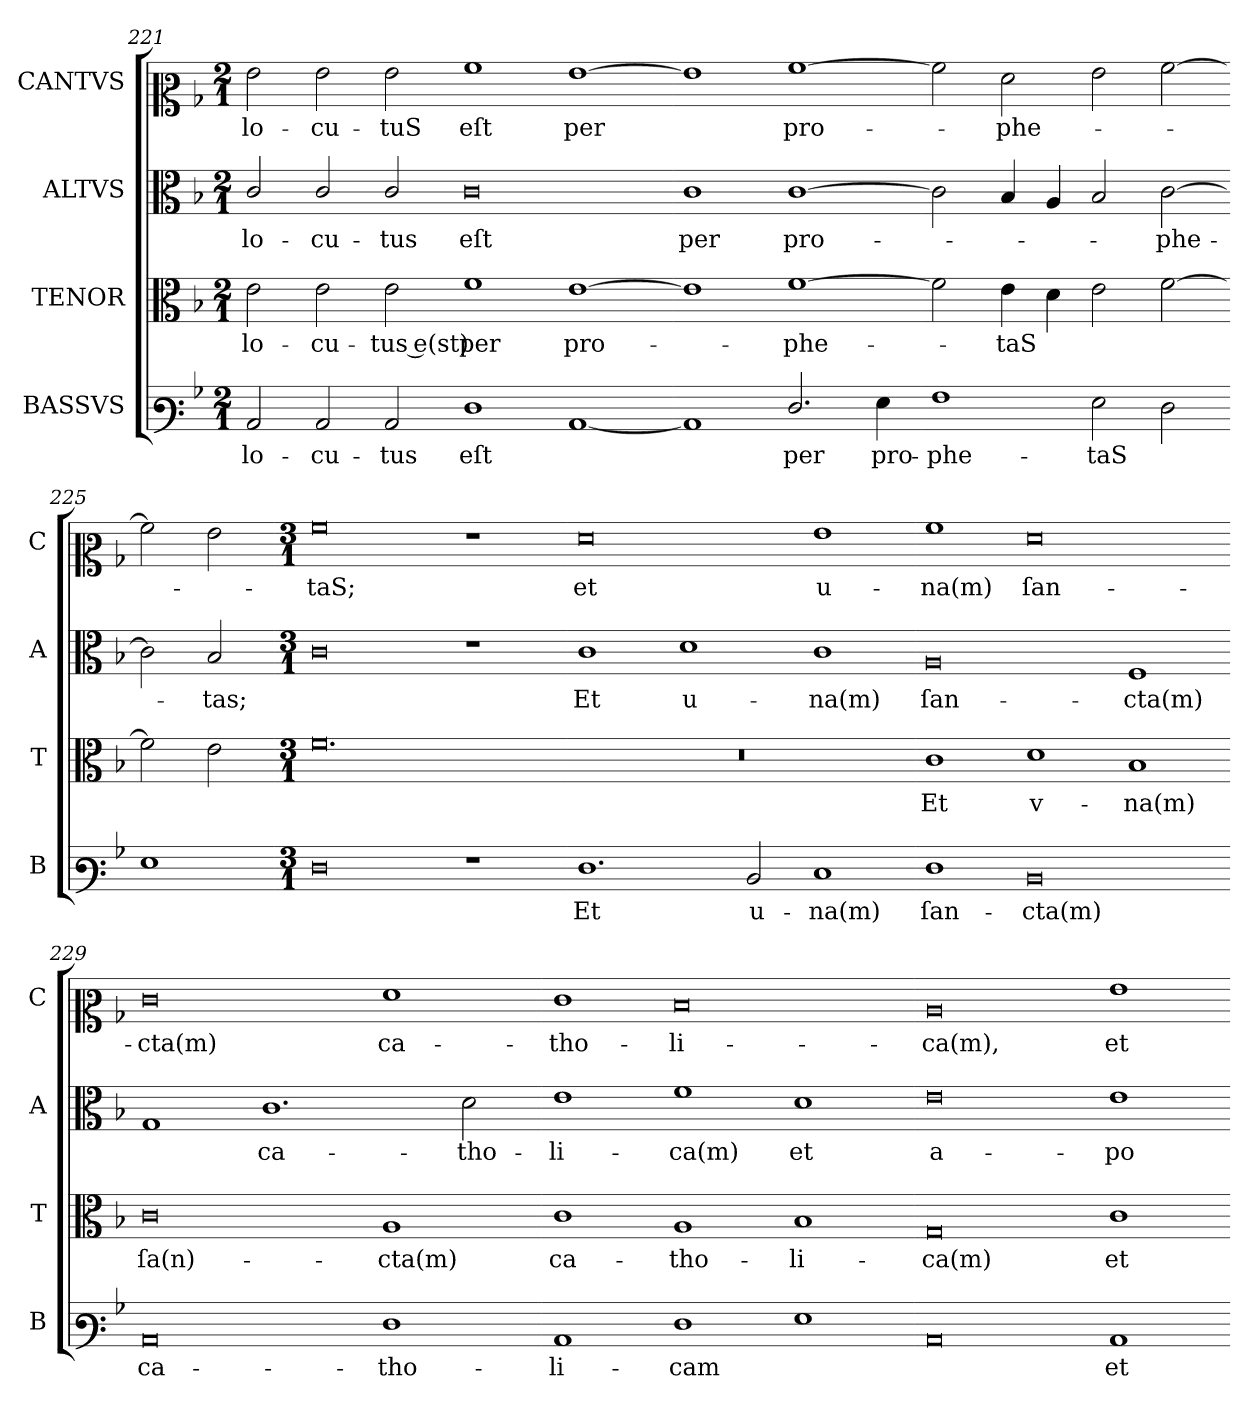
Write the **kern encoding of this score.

**kern	**text	**kern	**text	**kern	**text	**kern	**text
*part4	*part4	*part3	*part3	*part2	*part2	*part1	*part1
*staff4	*staff4	*staff3	*staff3	*staff2	*staff2	*staff1	*staff1
*I"BASSVS	*	*I"TENOR	*	*I"ALTVS	*	*I"CANTVS	*
*I'B	*	*I'T	*	*I'A	*	*I'C	*
*clefF3	*	*clefC3	*	*clefC3	*	*clefC2	*
*k[b-]	*	*k[b-]	*	*k[b-]	*	*k[b-]	*
*F:	*	*F:	*	*F:	*	*F:	*
*M2/1	*	*M2/1	*	*M2/1	*	*M2/1	*
=221	=221	=221	=221	=221	=221	=221	=221
2C/	lo-	2e\	lo-	2c/	lo-	2g\	lo-
2C/	-cu-	2e\	-cu-	2c/	-cu-	2g\	-cu-
2C/	-tus	2e\	-tus e(st)	2c/	-tus	2g\	-tuS
=222-	=222-	=222-	=222-	=222-	=222-	=222-	=222-
1F	eſt	1f	per	0c	eſt	1a	eſt
[1C	.	[1e	pro-	.	.	[1g	per
=223-	=223-	=223-	=223-	=223-	=223-	=223-	=223-
1C]	.	1e]	.	1c	per	1g]	.
2.F/	per	[1f	-phe-	[1c	pro-	[1a	pro-
4G\	pro-	.	.	.	.	.	.
=224-	=224-	=224-	=224-	=224-	=224-	=224-	=224-
1A	-phe-	2f]	.	2c]	.	2a]	.
.	.	4e\	-taS	4B-/	.	2f\	-phe-
.	.	4d\	.	4A/	.	.	.
2G\	-taS	2e\	.	2B-/	.	2g\	.
2F\	.	[2f\	.	[2c\	-phe-	[2a\	.
=225-	=225-	=225-	=225-	=225-	=225-	=225-	=225-
1G	.	2f\]	.	2c\]	.	2a\]	.
.	.	2e\	.	2B-/	-tas;	2g\	.
=226-	=226-	=226-	=226-	=226-	=226-	=226-	=226-
*M3/1	*	*M3/1	*	*M3/1	*	*M3/1	*
0F	.	0.f	.	0c	.	0a	-taS;
1r	.	.	.	1r	.	1r	.
=227-	=227-	=227-	=227-	=227-	=227-	=227-	=227-
1.F	Et	1%3r	.	1c	Et	0f	et
.	.	.	.	1d	u-	.	.
2D/	u-	.	.	.	.	.	.
1E	-na(m)	.	.	1c	-na(m)	1g	u-
=228-	=228-	=228-	=228-	=228-	=228-	=228-	=228-
1F	ſan-	1c	Et	0A	ſan-	1a	-na(m)
0D	-cta(m)	1d	v-	.	.	0f	ſan-
.	.	1B-	-na(m)	1F	-cta(m)	.	.
=229-	=229-	=229-	=229-	=229-	=229-	=229-	=229-
0C	ca-	0c	ſa(n)-	1G	.	0e	-cta(m)
.	.	.	.	1.c	ca-	.	.
1F	-tho-	1A	-cta(m)	.	.	1f	ca-
.	.	.	.	2d\	-tho-	.	.
=230-	=230-	=230-	=230-	=230-	=230-	=230-	=230-
1C	-li-	1c	ca-	1e	-li-	1e	-tho-
1F	-cam	1A	-tho-	1f	-ca(m)	0d	-li-
1G	.	1B-	-li-	1d	et	.	.
=231-	=231-	=231-	=231-	=231-	=231-	=231-	=231-
0C	.	0G	-ca(m)	0e	a-	0c	-ca(m),
1C	et	1c	et	1e	-po-	1g	et
=-	=-	=-	=-	=-	=-	=-	=-
*-	*-	*-	*-	*-	*-	*-	*-
